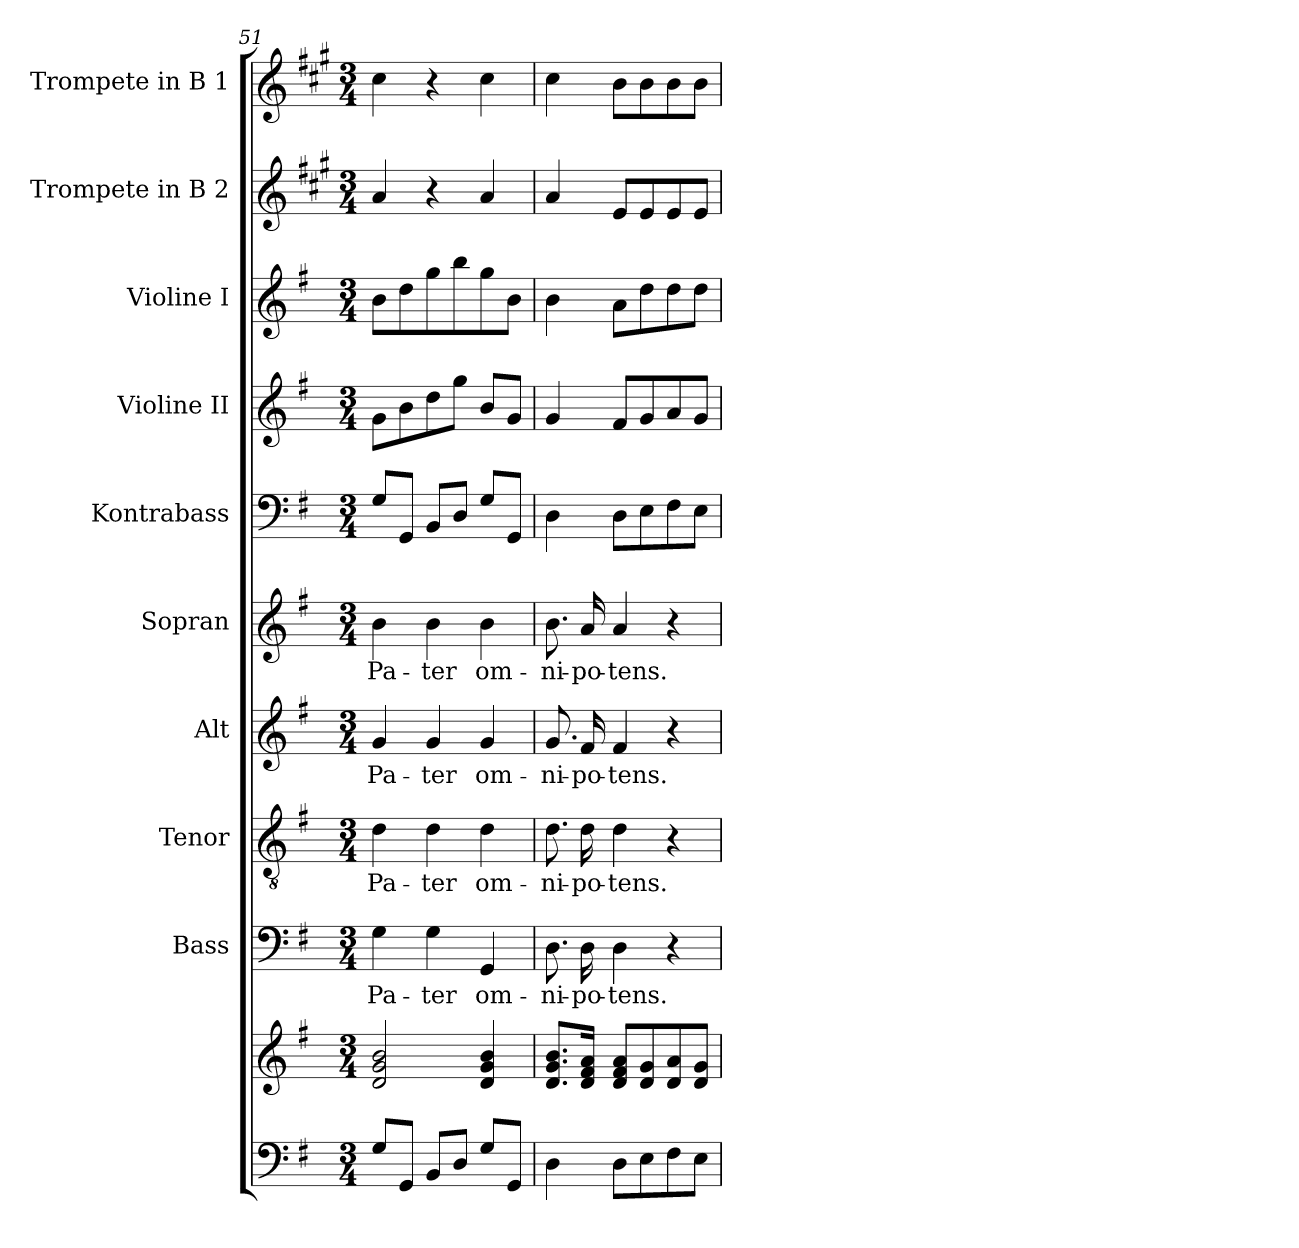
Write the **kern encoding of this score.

**kern	**kern	**kern	**text	**kern	**text	**kern	**text	**kern	**text	**kern	**kern	**kern	**kern	**kern
*part10	*part10	*part9	*part9	*part8	*part8	*part7	*part7	*part6	*part6	*part5	*part4	*part3	*part2	*part1
*staff11	*staff10	*staff9	*staff9	*staff8	*staff8	*staff7	*staff7	*staff6	*staff6	*staff5	*staff4	*staff3	*staff2	*staff1
*	*	*I"Bass	*	*I"Tenor	*	*I"Alt	*	*I"Sopran	*	*I"Kontrabass	*I"Violine II	*I"Violine I	*I"Trompete in B 2	*I"Trompete in B 1
*	*	*I'B.	*	*I'T.	*	*I'A.	*	*I'S.	*	*I'Kb.	*I'Vl. II	*I'Vl. I	*I'Tr. 2	*I'Tr. 1
*clefF4	*clefG2	*clefF4	*	*clefGv2	*	*clefG2	*	*clefG2	*	*clefF4	*clefG2	*clefG2	*clefG2	*clefG2
*	*	*	*	*	*	*	*	*	*	*ITrd7c12	*	*	*ITrd4c7	*ITrd4c7
*k[f#]	*k[f#]	*k[f#]	*	*k[f#]	*	*k[f#]	*	*k[f#]	*	*k[f#]	*k[f#]	*k[f#]	*k[f#c#]	*k[f#c#]
*G:	*G:	*G:	*	*G:	*	*G:	*	*G:	*	*G:	*G:	*G:	*D:	*D:
*M3/4	*M3/4	*M3/4	*	*M3/4	*	*M3/4	*	*M3/4	*	*M3/4	*M3/4	*M3/4	*M3/4	*M3/4
=51	=51	=51	=51	=51	=51	=51	=51	=51	=51	=51	=51	=51	=51	=51
!	!	!	!LO:LY:b	!	!LO:LY:b	!	!LO:LY:b	!	!LO:LY:b	!	!	!	!	!
8G/L	2d/ 2g/ 2b/	4G\	Pa-	4d\	Pa-	4g/	Pa-	4b\	Pa-	8GG/L	8g\L	8b\L	4d/	4f#\
8GG/J	.	.	.	.	.	.	.	.	.	8GGG/J	8b\	8dd\	.	.
!	!	!	!LO:LY:b	!	!LO:LY:b	!	!LO:LY:b	!	!LO:LY:b	!	!	!	!	!
8BB/L	.	4G\	-ter	4d\	-ter	4g/	-ter	4b\	-ter	8BBB/L	8dd\	8gg\	4r	4r
8D/J	.	.	.	.	.	.	.	.	.	8DD/J	8gg\J	8bb\	.	.
!	!	!	!LO:LY:b	!	!LO:LY:b	!	!LO:LY:b	!	!LO:LY:b	!	!	!	!	!
8G/L	4d/ 4g/ 4b/	4GG/	om-	4d\	om-	4g/	om-	4b\	om-	8GG/L	8b/L	8gg\	4d/	4f#\
8GG/J	.	.	.	.	.	.	.	.	.	8GGG/J	8g/J	8b\J	.	.
=52	=52	=52	=52	=52	=52	=52	=52	=52	=52	=52	=52	=52	=52	=52
!	!	!	!LO:LY:b	!	!LO:LY:b	!	!LO:LY:b	!	!LO:LY:b	!	!	!	!	!
4D\	8.d/ 8.g/ 8.b/L	8.D\	-ni-	8.d\	-ni-	8.g/	-ni-	8.b\	-ni-	4DD\	4g/	4b\	4d/	4f#\
!	!	!	!LO:LY:b	!	!LO:LY:b	!	!LO:LY:b	!	!LO:LY:b	!	!	!	!	!
.	16d/ 16f#/ 16a/Jk	16D\	-po-	16d\	-po-	16f#/	-po-	16a/	-po-	.	.	.	.	.
!	!	!	!LO:LY:b	!	!LO:LY:b	!	!LO:LY:b	!	!LO:LY:b	!	!	!	!	!
8D\L	8d/ 8f#/ 8a/L	4D\	-tens.	4d\	-tens.	4f#/	-tens.	4a/	-tens.	8DD\L	8f#/L	8a\L	8A/L	8e\L
8E\	8d/ 8g/	.	.	.	.	.	.	.	.	8EE\	8g/	8dd\	8A/	8e\
8F#\	8d/ 8a/	4r	.	4r	.	4r	.	4r	.	8FF#\	8a/	8dd\	8A/	8e\
8E\J	8d/ 8g/J	.	.	.	.	.	.	.	.	8EE\J	8g/J	8dd\J	8A/J	8e\J
=	=	=	=	=	=	=	=	=	=	=	=	=	=	=
*-	*-	*-	*-	*-	*-	*-	*-	*-	*-	*-	*-	*-	*-	*-
